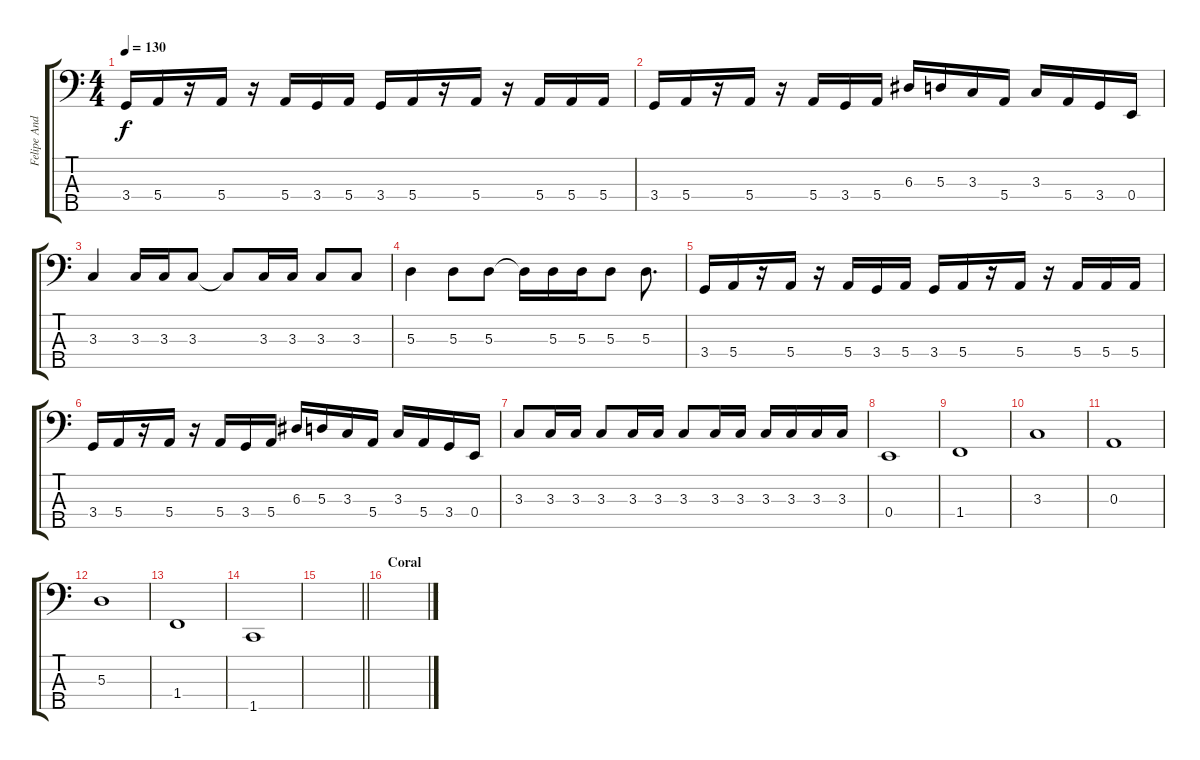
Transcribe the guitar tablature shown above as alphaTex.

\track ("Felipe Andreoli" "Felipe And") {instrument electricbassfinger}
\staff {score tabs}
\tuning (G2 D2 A1 E1 B0) {hide}
\ts (4 4)
\tempo 130
\clef f4
\ks c
3.4.16{dy f} 5.4.16 r.16 5.4.16 r.16 5.4.16 3.4.16 5.4.16 3.4.16 5.4.16 r.16 5.4.16 r.16 5.4.16 5.4.16 5.4.16 |
3.4.16 5.4.16 r.16 5.4.16 r.16 5.4.16 3.4.16 5.4.16 6.3.16 5.3.16 3.3.16 5.4.16 3.3.16 5.4.16 3.4.16 0.4.16 |
3.3.4 3.3.16 3.3.16 3.3.8 3.3{t}.8 3.3.16 3.3.16 3.3.8 3.3.8 |
5.3.4 5.3.8 5.3.8 5.3{t}.16 5.3.16 5.3.16 5.3.8 5.3.8{d} |
3.4.16 5.4.16 r.16 5.4.16 r.16 5.4.16 3.4.16 5.4.16 3.4.16 5.4.16 r.16 5.4.16 r.16 5.4.16 5.4.16 5.4.16 |
3.4.16 5.4.16 r.16 5.4.16 r.16 5.4.16 3.4.16 5.4.16 6.3.16 5.3.16 3.3.16 5.4.16 3.3.16 5.4.16 3.4.16 0.4.16 |
3.3.8 3.3.16 3.3.16 3.3.8 3.3.16 3.3.16 3.3.8 3.3.16 3.3.16 3.3.16 3.3.16 3.3.16 3.3.16 |
0.4.1 |
1.4.1 |
3.3.1 |
0.3.1 |
5.3.1 |
1.4.1 |
1.5.1 |
\barLineRight lightlight
|
\section ("" "Coral")
